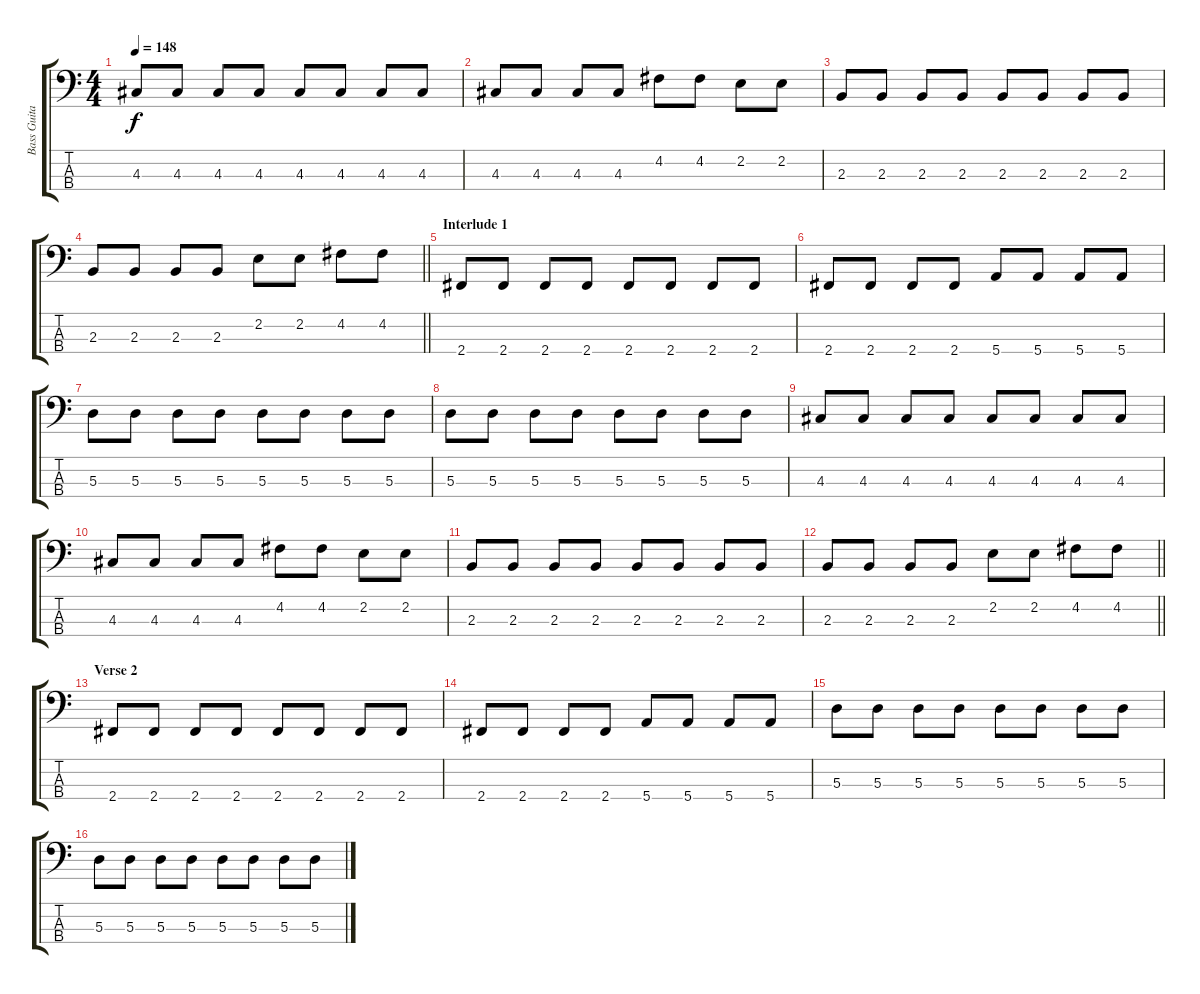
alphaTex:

\track ("Bass Guitar (Russell Leetch)" "Bass Guita") {instrument electricbassfinger}
\staff {score tabs}
\tuning (G2 D2 A1 E1) {hide}
\ts (4 4)
\tempo 148
\clef f4
\ks c
4.3.8{dy f} 4.3.8 4.3.8 4.3.8 4.3.8 4.3.8 4.3.8 4.3.8 |
4.3.8 4.3.8 4.3.8 4.3.8 4.2.8 4.2.8 2.2.8 2.2.8 |
2.3.8 2.3.8 2.3.8 2.3.8 2.3.8 2.3.8 2.3.8 2.3.8 |
\barLineRight lightlight
2.3.8 2.3.8 2.3.8 2.3.8 2.2.8 2.2.8 4.2.8 4.2.8 |
\section ("" "Interlude 1")
2.4.8 2.4.8 2.4.8 2.4.8 2.4.8 2.4.8 2.4.8 2.4.8 |
2.4.8 2.4.8 2.4.8 2.4.8 5.4.8 5.4.8 5.4.8 5.4.8 |
5.3.8 5.3.8 5.3.8 5.3.8 5.3.8 5.3.8 5.3.8 5.3.8 |
5.3.8 5.3.8 5.3.8 5.3.8 5.3.8 5.3.8 5.3.8 5.3.8 |
4.3.8 4.3.8 4.3.8 4.3.8 4.3.8 4.3.8 4.3.8 4.3.8 |
4.3.8 4.3.8 4.3.8 4.3.8 4.2.8 4.2.8 2.2.8 2.2.8 |
2.3.8 2.3.8 2.3.8 2.3.8 2.3.8 2.3.8 2.3.8 2.3.8 |
\barLineRight lightlight
2.3.8 2.3.8 2.3.8 2.3.8 2.2.8 2.2.8 4.2.8 4.2.8 |
\section ("" "Verse 2")
2.4.8 2.4.8 2.4.8 2.4.8 2.4.8 2.4.8 2.4.8 2.4.8 |
2.4.8 2.4.8 2.4.8 2.4.8 5.4.8 5.4.8 5.4.8 5.4.8 |
5.3.8 5.3.8 5.3.8 5.3.8 5.3.8 5.3.8 5.3.8 5.3.8 |
5.3.8 5.3.8 5.3.8 5.3.8 5.3.8 5.3.8 5.3.8 5.3.8
